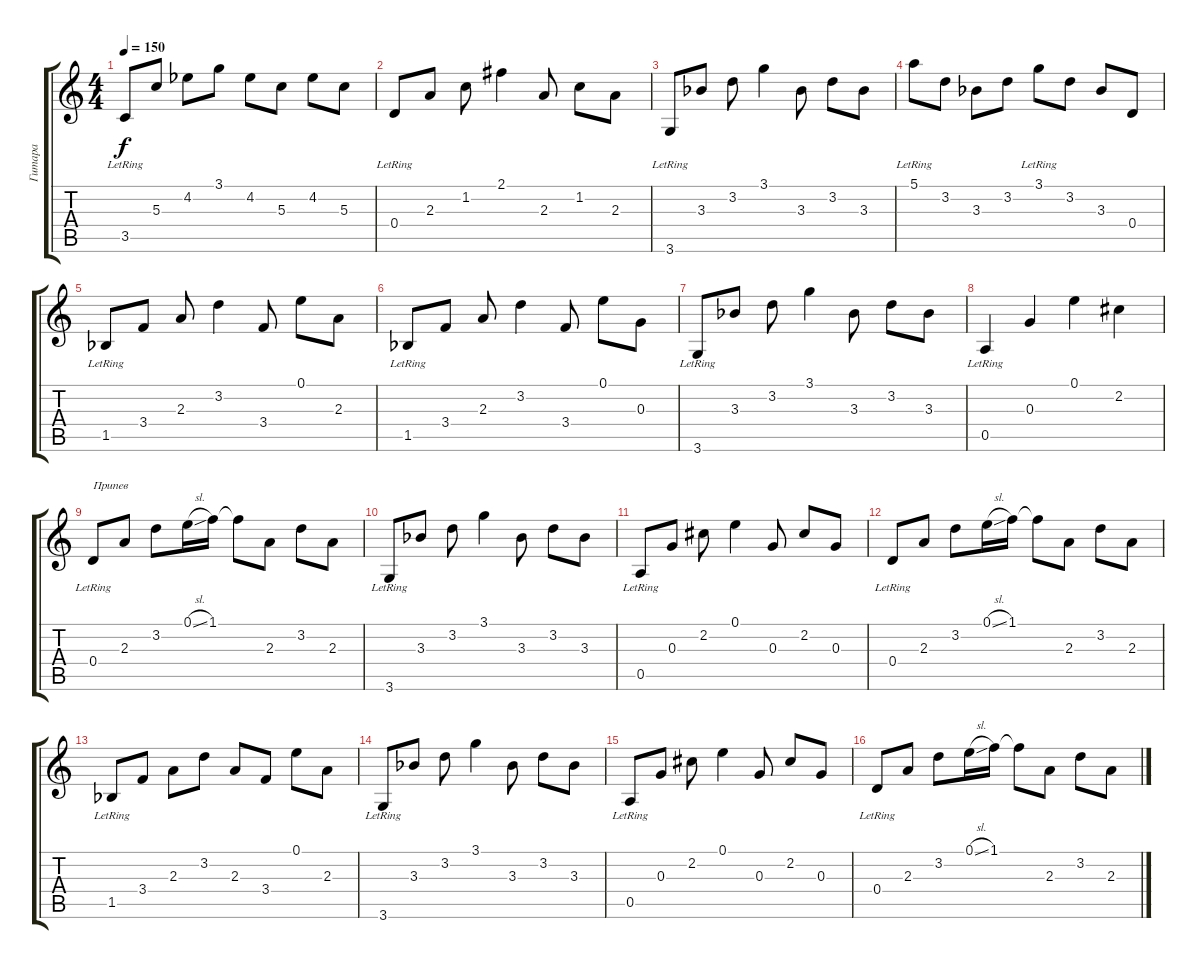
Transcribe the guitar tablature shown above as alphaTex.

\track ("Гитара" "Гитара") {instrument acousticguitarsteel}
\staff {score tabs}
\tuning (E4 B3 G3 D3 A2 E2) {hide}
\ts (4 4)
\tempo 150
\clef g2
\ks c
3.5{lr}.8{dy f} 5.3.8 4.2{acc b}.8 3.1.8 4.2{acc b}.8 5.3.8 4.2{acc b}.8 5.3.8 |
0.4{lr}.8 2.3.8 1.2.8 2.1.4 2.3.8 1.2.8 2.3.8 |
3.6{lr}.8 3.3{acc b}.8 3.2.8 3.1.4 3.3{acc b}.8 3.2.8 3.3{acc b}.8 |
5.1{lr}.8 3.2.8 3.3{acc b}.8 3.2.8 3.1{lr}.8 3.2.8 3.3{acc b}.8 0.4.8 |
1.5{lr acc b}.8 3.4.8 2.3.8 3.2.4 3.4.8 0.1.8 2.3.8 |
1.5{lr acc b}.8 3.4.8 2.3.8 3.2.4 3.4.8 0.1.8 0.3.8 |
3.6{lr}.8 3.3{acc b}.8 3.2.8 3.1.4 3.3{acc b}.8 3.2.8 3.3{acc b}.8 |
0.5{lr}.4 0.3.4 0.1.4 2.2.4 |
0.4{lr}.8{txt "Припев"} 2.3.8 3.2.8 0.1{sl}.16 1.1.16 1.1{t}.8 2.3.8 3.2.8 2.3.8 |
3.6{lr}.8 3.3{acc b}.8 3.2.8 3.1.4 3.3{acc b}.8 3.2.8 3.3{acc b}.8 |
0.5{lr}.8 0.3.8 2.2.8 0.1.4 0.3.8 2.2.8 0.3.8 |
0.4{lr}.8 2.3.8 3.2.8 0.1{sl}.16 1.1.16 1.1{t}.8 2.3.8 3.2.8 2.3.8 |
1.5{lr acc b}.8 3.4.8 2.3.8 3.2.8 2.3.8 3.4.8 0.1.8 2.3.8 |
3.6{lr}.8 3.3{acc b}.8 3.2.8 3.1.4 3.3{acc b}.8 3.2.8 3.3{acc b}.8 |
0.5{lr}.8 0.3.8 2.2.8 0.1.4 0.3.8 2.2.8 0.3.8 |
0.4{lr}.8 2.3.8 3.2.8 0.1{sl}.16 1.1.16 1.1{t}.8 2.3.8 3.2.8 2.3.8
